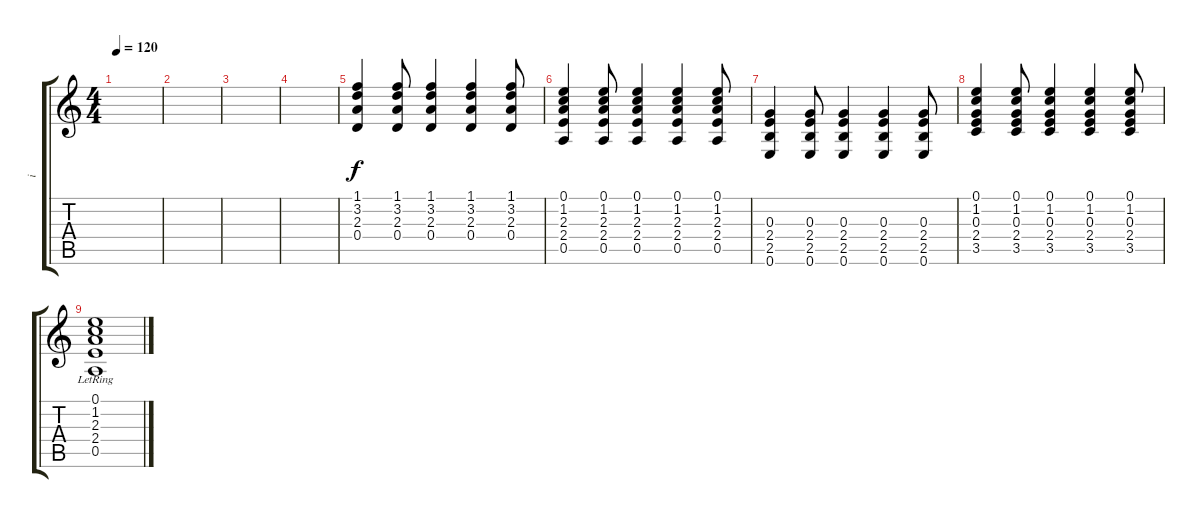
\track ("i" "i") {instrument acousticguitarnylon}
\staff {score tabs}
\tuning (E4 B3 G3 D3 A2 E2) {hide}
\ts (4 4)
\tempo 120
\clef g2
\ks c
|
|
|
|
(1.1 3.2 2.3 0.4).4 (1.1 3.2 2.3 0.4).8 (1.1 3.2 2.3 0.4).4 (1.1 3.2 2.3 0.4).4 (1.1 3.2 2.3 0.4).8 |
(0.1 1.2 2.3 2.4 0.5).4 (0.1 1.2 2.3 2.4 0.5).8 (0.1 1.2 2.3 2.4 0.5).4 (0.1 1.2 2.3 2.4 0.5).4 (0.1 1.2 2.3 2.4 0.5).8 |
(0.3 2.4 2.5 0.6).4 (0.3 2.4 2.5 0.6).8 (0.3 2.4 2.5 0.6).4 (0.3 2.4 2.5 0.6).4 (0.3 2.4 2.5 0.6).8 |
(0.1 1.2 0.3 2.4 3.5).4 (0.1 1.2 0.3 2.4 3.5).8 (0.1 1.2 0.3 2.4 3.5).4 (0.1 1.2 0.3 2.4 3.5).4 (0.1 1.2 0.3 2.4 3.5).8 |
(0.1{lr} 1.2{lr} 2.3{lr} 2.4{lr} 0.5{lr}).1
